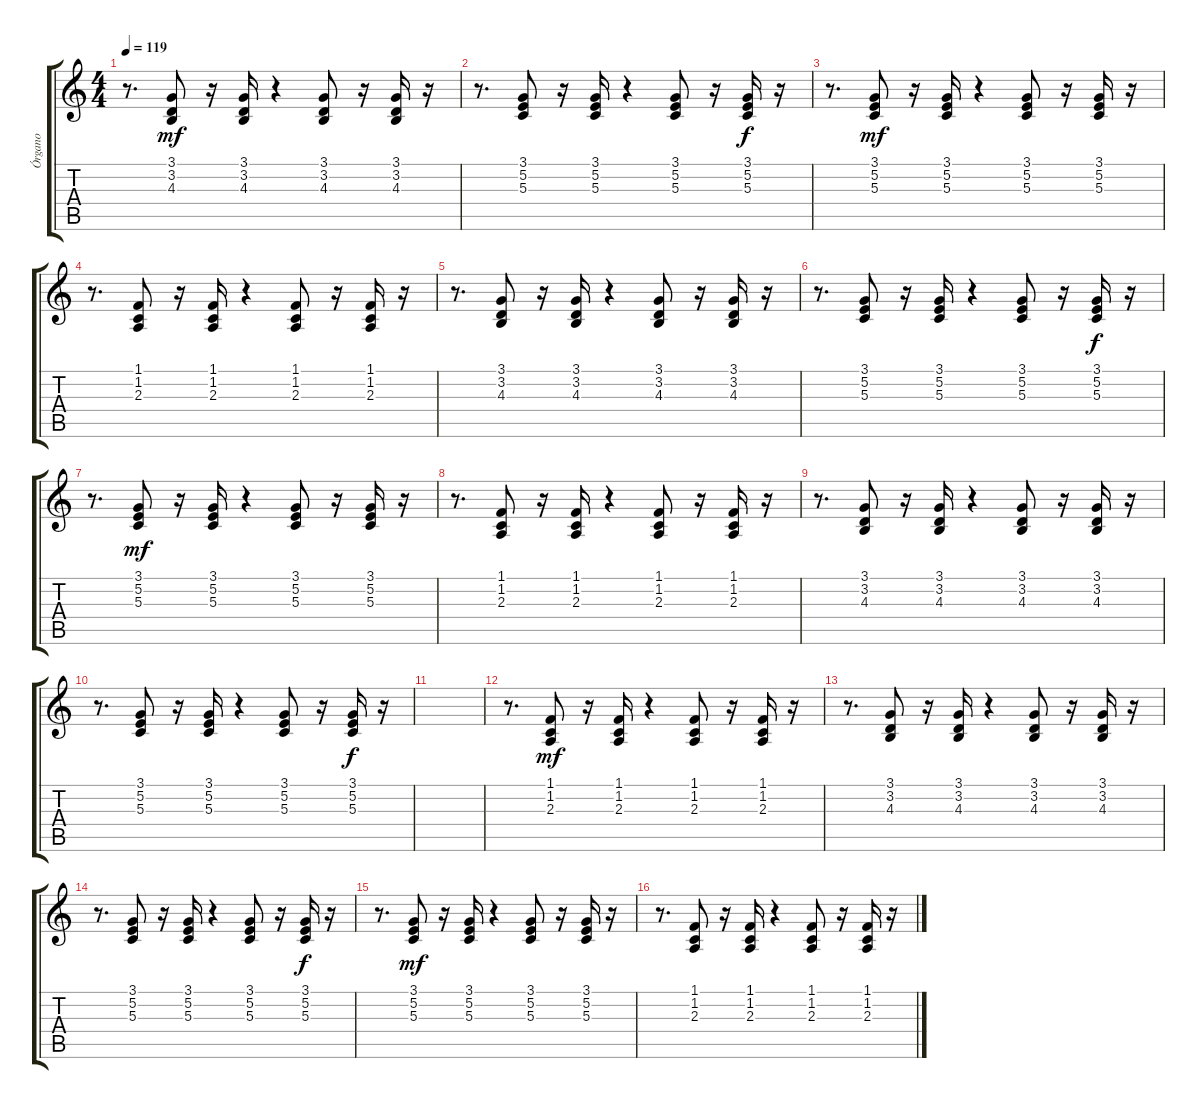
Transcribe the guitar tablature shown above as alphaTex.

\track ("Órgano" "Órgano") {instrument churchorgan}
\staff {score tabs}
\tuning (E4 B3 G3 D3 A2 E2) {hide}
\ts (4 4)
\tempo 119
\clef g2
\ks c
r.8{d dy mf} (3.1 3.2 4.3).8 r.16 (3.1 3.2 4.3).16 r.4 (3.1 3.2 4.3).8 r.16 (3.1 3.2 4.3).16 r.16 |
r.8{d} (3.1 5.2 5.3).8 r.16 (3.1 5.2 5.3).16 r.4 (3.1 5.2 5.3).8 r.16 (3.1 5.2 5.3).16{dy f} r.16 |
r.8{d} (3.1 5.2 5.3).8{dy mf} r.16 (3.1 5.2 5.3).16 r.4 (3.1 5.2 5.3).8 r.16 (3.1 5.2 5.3).16 r.16 |
r.8{d} (1.1 1.2 2.3).8 r.16 (1.1 1.2 2.3).16 r.4 (1.1 1.2 2.3).8 r.16 (1.1 1.2 2.3).16 r.16 |
r.8{d} (3.1 3.2 4.3).8 r.16 (3.1 3.2 4.3).16 r.4 (3.1 3.2 4.3).8 r.16 (3.1 3.2 4.3).16 r.16 |
r.8{d} (3.1 5.2 5.3).8 r.16 (3.1 5.2 5.3).16 r.4 (3.1 5.2 5.3).8 r.16 (3.1 5.2 5.3).16{dy f} r.16 |
r.8{d} (3.1 5.2 5.3).8{dy mf} r.16 (3.1 5.2 5.3).16 r.4 (3.1 5.2 5.3).8 r.16 (3.1 5.2 5.3).16 r.16 |
r.8{d} (1.1 1.2 2.3).8 r.16 (1.1 1.2 2.3).16 r.4 (1.1 1.2 2.3).8 r.16 (1.1 1.2 2.3).16 r.16 |
r.8{d} (3.1 3.2 4.3).8 r.16 (3.1 3.2 4.3).16 r.4 (3.1 3.2 4.3).8 r.16 (3.1 3.2 4.3).16 r.16 |
r.8{d} (3.1 5.2 5.3).8 r.16 (3.1 5.2 5.3).16 r.4 (3.1 5.2 5.3).8 r.16 (3.1 5.2 5.3).16{dy f} r.16 |
|
r.8{d} (1.1 1.2 2.3).8{dy mf} r.16 (1.1 1.2 2.3).16 r.4 (1.1 1.2 2.3).8 r.16 (1.1 1.2 2.3).16 r.16 |
r.8{d} (3.1 3.2 4.3).8 r.16 (3.1 3.2 4.3).16 r.4 (3.1 3.2 4.3).8 r.16 (3.1 3.2 4.3).16 r.16 |
r.8{d} (3.1 5.2 5.3).8 r.16 (3.1 5.2 5.3).16 r.4 (3.1 5.2 5.3).8 r.16 (3.1 5.2 5.3).16{dy f} r.16 |
r.8{d} (3.1 5.2 5.3).8{dy mf} r.16 (3.1 5.2 5.3).16 r.4 (3.1 5.2 5.3).8 r.16 (3.1 5.2 5.3).16 r.16 |
r.8{d} (1.1 1.2 2.3).8 r.16 (1.1 1.2 2.3).16 r.4 (1.1 1.2 2.3).8 r.16 (1.1 1.2 2.3).16 r.16
